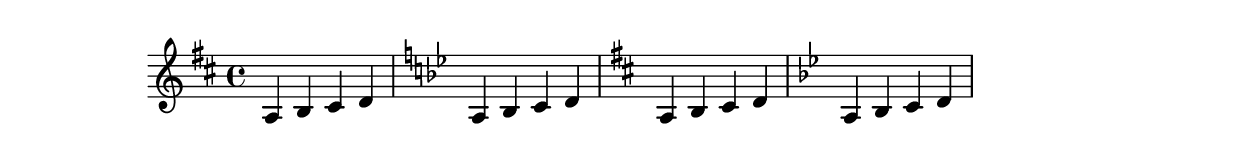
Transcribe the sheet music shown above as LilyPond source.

%% Do not edit this file; it is auto-generated from LSR http://lsr.dsi.unimi.it
%% This file is in the public domain.
\version "2.11.50"

\header {
  lsrtags = "pitches"

doctitlees = "Evitar que se impriman becuadros cuando cambia la armadura"
texidoces = "
Cuando cambia la armadura de la tonalidad, se imprimen becuadros
automáticamente para cancelar las alteraciones de las armaduras
anteriores.  Esto se puede evitar estableciendo al valor \"falso\" la
propiedad @code{printKeyCancellation} del contexto @code{Staff}.

"
  texidoc = "
When the key signature changes, natural signs are automatically printed
to cancel any accidentals from previous key signatures.  This may be
prevented by setting to \"false\" the @code{printKeyCancellation}
property in the @code{Staff} context. 

"
  doctitle = "Preventing natural signs from being printed when the key signature changes"
} % begin verbatim
\relative c' {
  \key d \major
  a4 b cis d
  \key g \minor
  a4 bes c d
  \set Staff.printKeyCancellation = ##f
  \key d \major
  a4 b cis d
  \key g \minor
  a4 bes c d
}
